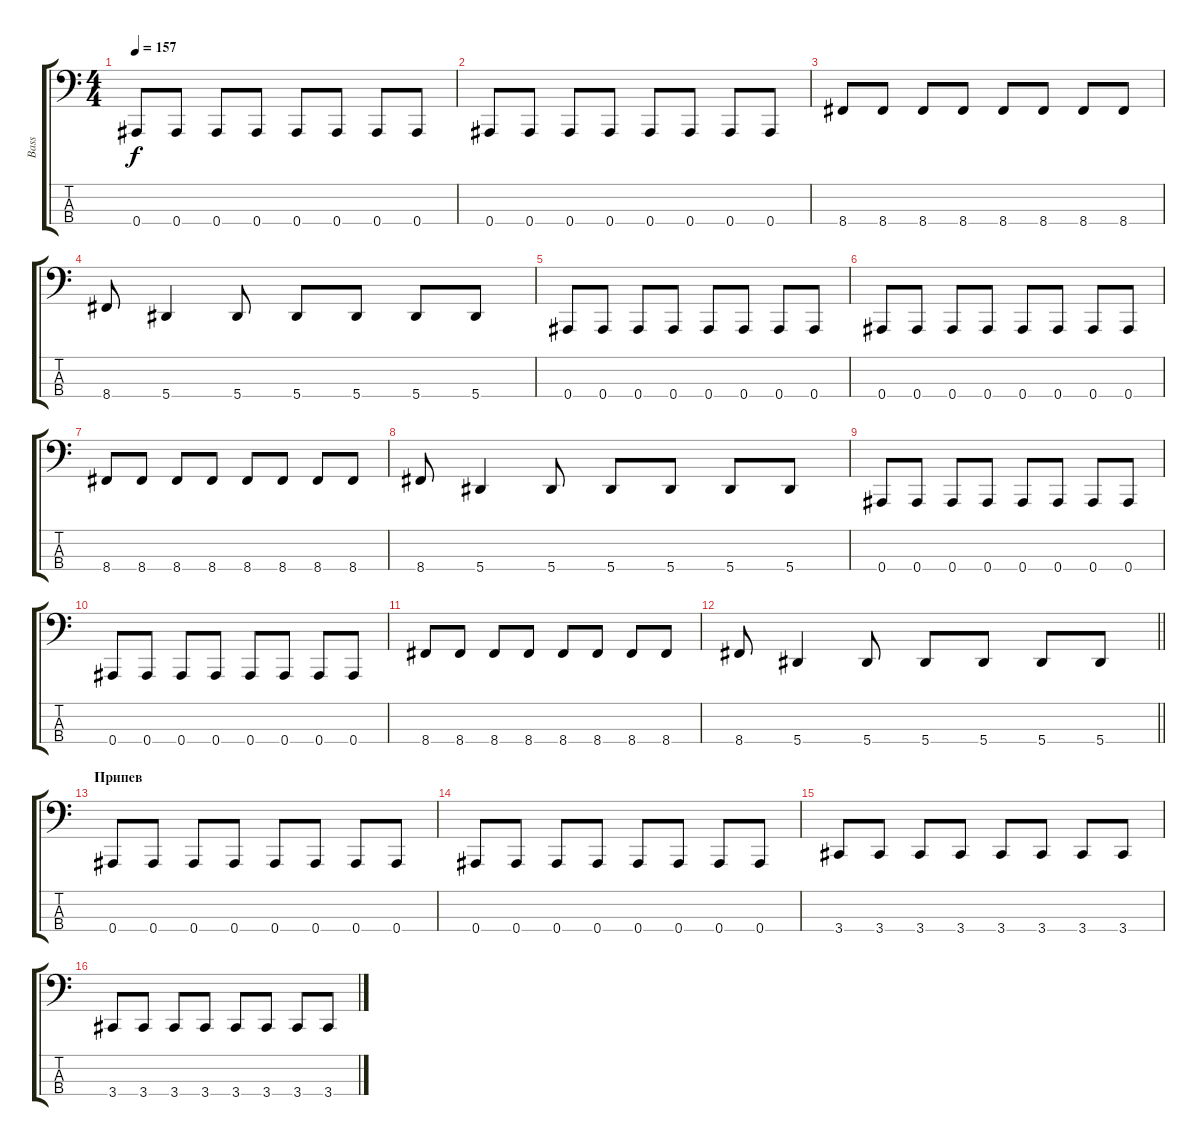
\track ("Bass" "Bass") {instrument electricbassfinger}
\staff {score tabs}
\tuning (Db2 Ab1 Eb1 Bb0) {hide}
\ts (4 4)
\tempo 157
\clef f4
\ks c
0.4.8{dy f} 0.4.8 0.4.8 0.4.8 0.4.8 0.4.8 0.4.8 0.4.8 |
0.4.8 0.4.8 0.4.8 0.4.8 0.4.8 0.4.8 0.4.8 0.4.8 |
8.4.8 8.4.8 8.4.8 8.4.8 8.4.8 8.4.8 8.4.8 8.4.8 |
8.4.8 5.4.4 5.4.8 5.4.8 5.4.8 5.4.8 5.4.8 |
0.4.8 0.4.8 0.4.8 0.4.8 0.4.8 0.4.8 0.4.8 0.4.8 |
0.4.8 0.4.8 0.4.8 0.4.8 0.4.8 0.4.8 0.4.8 0.4.8 |
8.4.8 8.4.8 8.4.8 8.4.8 8.4.8 8.4.8 8.4.8 8.4.8 |
8.4.8 5.4.4 5.4.8 5.4.8 5.4.8 5.4.8 5.4.8 |
0.4.8 0.4.8 0.4.8 0.4.8 0.4.8 0.4.8 0.4.8 0.4.8 |
0.4.8 0.4.8 0.4.8 0.4.8 0.4.8 0.4.8 0.4.8 0.4.8 |
8.4.8 8.4.8 8.4.8 8.4.8 8.4.8 8.4.8 8.4.8 8.4.8 |
\barLineRight lightlight
8.4.8 5.4.4 5.4.8 5.4.8 5.4.8 5.4.8 5.4.8 |
\section ("" "Припев")
0.4.8 0.4.8 0.4.8 0.4.8 0.4.8 0.4.8 0.4.8 0.4.8 |
0.4.8 0.4.8 0.4.8 0.4.8 0.4.8 0.4.8 0.4.8 0.4.8 |
3.4.8 3.4.8 3.4.8 3.4.8 3.4.8 3.4.8 3.4.8 3.4.8 |
3.4.8 3.4.8 3.4.8 3.4.8 3.4.8 3.4.8 3.4.8 3.4.8
